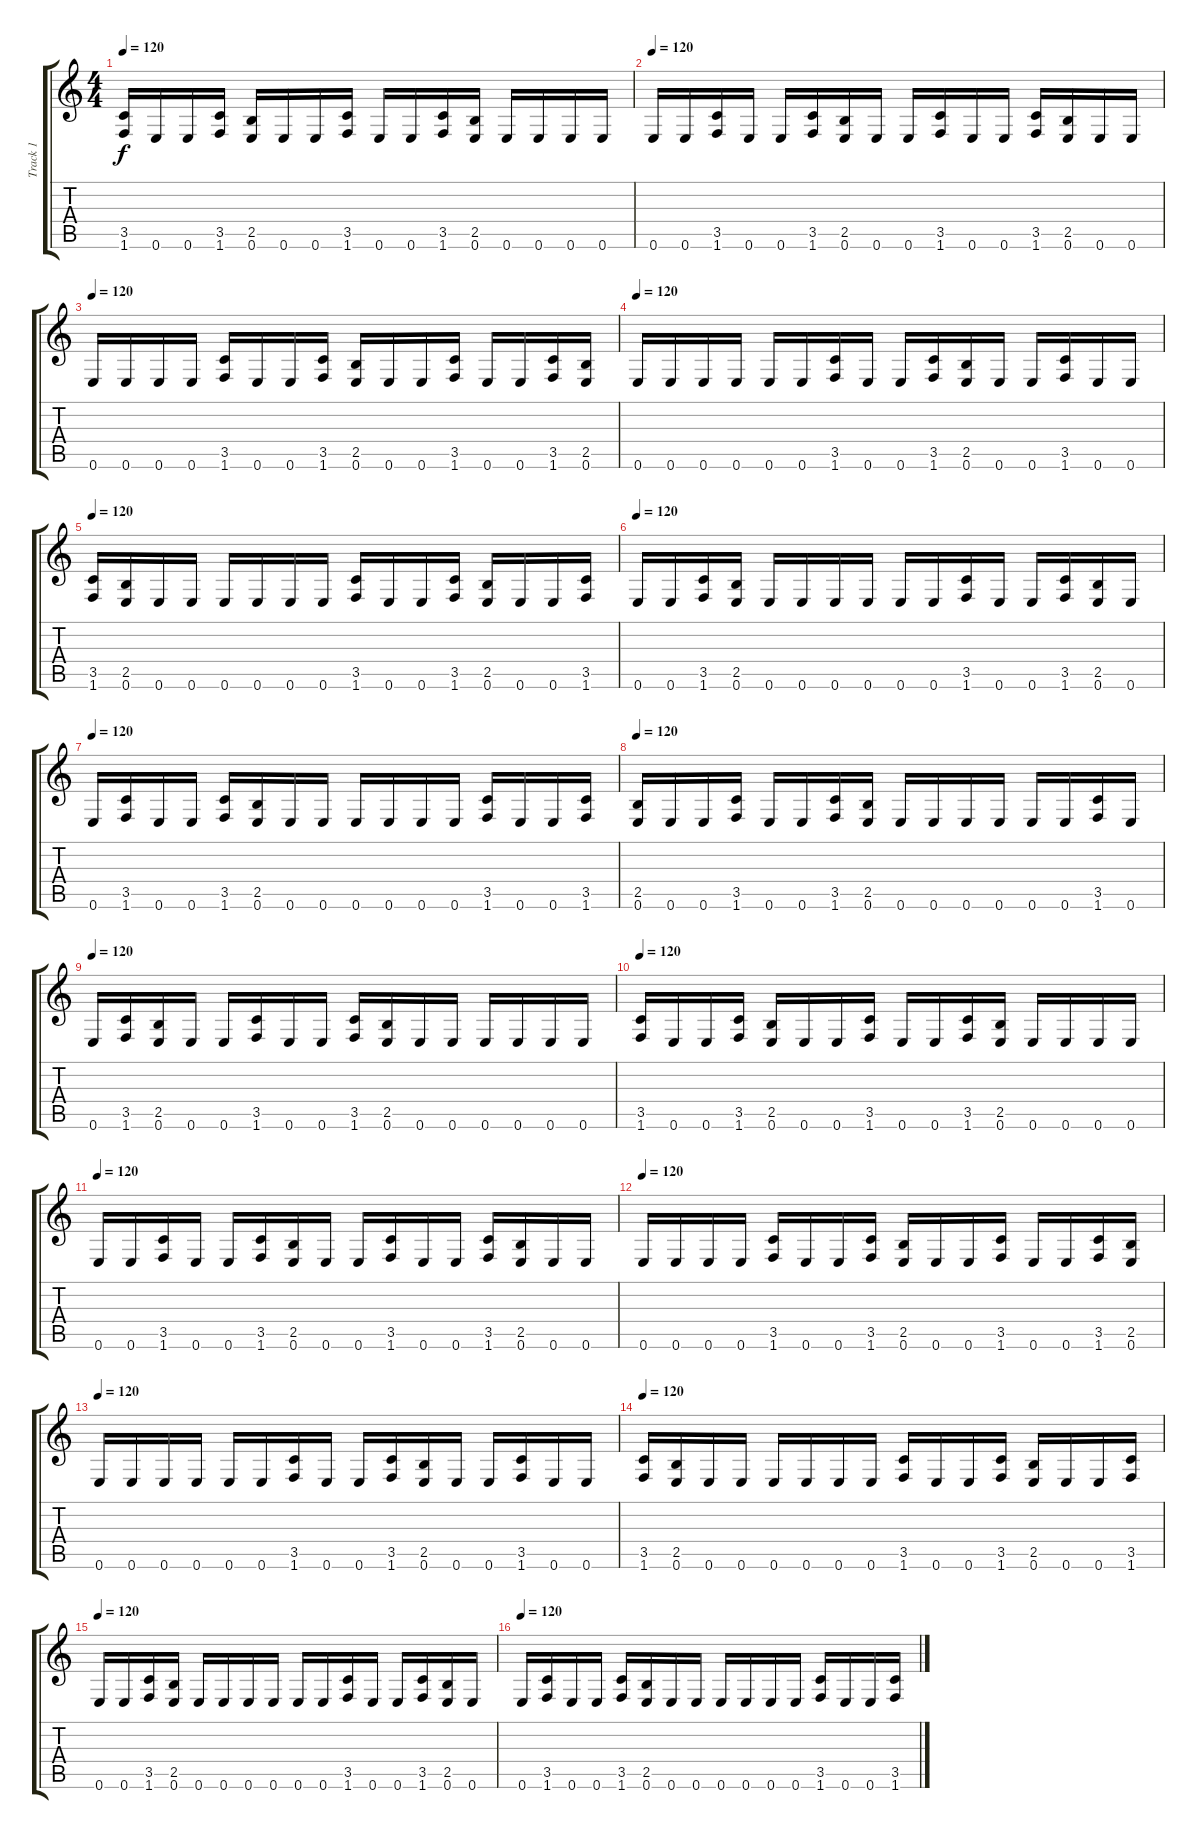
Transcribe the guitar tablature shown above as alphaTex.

\track ("Track 1" "Track 1") {instrument distortionguitar}
\staff {score tabs}
\tuning (E4 B3 G3 D3 A2 E2) {hide}
\ts (4 4)
\tempo 120
\clef g2
\ks c
(3.5 1.6).16{dy f} 0.6.16 0.6.16 (3.5 1.6).16 (2.5 0.6).16 0.6.16 0.6.16 (3.5 1.6).16 0.6.16 0.6.16 (3.5 1.6).16 (2.5 0.6).16 0.6.16 0.6.16 0.6.16 0.6.16 |
\tempo 120
0.6.16{volume 13} 0.6.16 (3.5 1.6).16 0.6.16 0.6.16 (3.5 1.6).16 (2.5 0.6).16 0.6.16 0.6.16 (3.5 1.6).16 0.6.16 0.6.16 (3.5 1.6).16 (2.5 0.6).16 0.6.16 0.6.16 |
\tempo 120
0.6.16 0.6.16 0.6.16 0.6.16 (3.5 1.6).16 0.6.16 0.6.16 (3.5 1.6).16 (2.5 0.6).16 0.6.16 0.6.16 (3.5 1.6).16 0.6.16 0.6.16 (3.5 1.6).16 (2.5 0.6).16 |
\tempo 120
0.6.16 0.6.16 0.6.16 0.6.16 0.6.16 0.6.16 (3.5 1.6).16 0.6.16 0.6.16 (3.5 1.6).16 (2.5 0.6).16 0.6.16 0.6.16 (3.5 1.6).16 0.6.16 0.6.16 |
\tempo 120
(3.5 1.6).16 (2.5 0.6).16 0.6.16 0.6.16 0.6.16 0.6.16 0.6.16 0.6.16 (3.5 1.6).16 0.6.16 0.6.16 (3.5 1.6).16 (2.5 0.6).16 0.6.16 0.6.16 (3.5 1.6).16 |
\tempo 120
0.6.16 0.6.16 (3.5 1.6).16 (2.5 0.6).16 0.6.16 0.6.16 0.6.16 0.6.16 0.6.16 0.6.16 (3.5 1.6).16 0.6.16 0.6.16 (3.5 1.6).16 (2.5 0.6).16 0.6.16 |
\tempo 120
0.6.16 (3.5 1.6).16 0.6.16 0.6.16 (3.5 1.6).16 (2.5 0.6).16 0.6.16 0.6.16 0.6.16 0.6.16 0.6.16 0.6.16 (3.5 1.6).16 0.6.16 0.6.16 (3.5 1.6).16 |
\tempo 120
(2.5 0.6).16 0.6.16 0.6.16 (3.5 1.6).16 0.6.16 0.6.16 (3.5 1.6).16 (2.5 0.6).16 0.6.16 0.6.16 0.6.16 0.6.16 0.6.16 0.6.16 (3.5 1.6).16 0.6.16 |
\tempo 120
0.6.16 (3.5 1.6).16 (2.5 0.6).16 0.6.16 0.6.16 (3.5 1.6).16 0.6.16 0.6.16 (3.5 1.6).16 (2.5 0.6).16 0.6.16 0.6.16 0.6.16 0.6.16 0.6.16 0.6.16 |
\tempo 120
(3.5 1.6).16 0.6.16 0.6.16 (3.5 1.6).16 (2.5 0.6).16 0.6.16 0.6.16 (3.5 1.6).16 0.6.16 0.6.16 (3.5 1.6).16 (2.5 0.6).16 0.6.16 0.6.16 0.6.16 0.6.16 |
\tempo 120
0.6.16{volume 12} 0.6.16 (3.5 1.6).16 0.6.16 0.6.16 (3.5 1.6).16 (2.5 0.6).16 0.6.16 0.6.16 (3.5 1.6).16 0.6.16 0.6.16 (3.5 1.6).16 (2.5 0.6).16 0.6.16 0.6.16 |
\tempo 120
0.6.16 0.6.16 0.6.16 0.6.16 (3.5 1.6).16 0.6.16 0.6.16 (3.5 1.6).16 (2.5 0.6).16 0.6.16 0.6.16 (3.5 1.6).16 0.6.16 0.6.16 (3.5 1.6).16 (2.5 0.6).16 |
\tempo 120
0.6.16 0.6.16 0.6.16 0.6.16 0.6.16 0.6.16 (3.5 1.6).16 0.6.16 0.6.16 (3.5 1.6).16 (2.5 0.6).16 0.6.16 0.6.16 (3.5 1.6).16 0.6.16 0.6.16 |
\tempo 120
(3.5 1.6).16 (2.5 0.6).16 0.6.16 0.6.16 0.6.16 0.6.16 0.6.16 0.6.16 (3.5 1.6).16 0.6.16 0.6.16 (3.5 1.6).16 (2.5 0.6).16 0.6.16 0.6.16 (3.5 1.6).16 |
\tempo 120
0.6.16 0.6.16 (3.5 1.6).16 (2.5 0.6).16 0.6.16 0.6.16 0.6.16 0.6.16 0.6.16 0.6.16 (3.5 1.6).16 0.6.16 0.6.16 (3.5 1.6).16 (2.5 0.6).16 0.6.16 |
\tempo 120
0.6.16 (3.5 1.6).16 0.6.16 0.6.16 (3.5 1.6).16 (2.5 0.6).16 0.6.16 0.6.16 0.6.16 0.6.16 0.6.16 0.6.16 (3.5 1.6).16 0.6.16 0.6.16 (3.5 1.6).16
